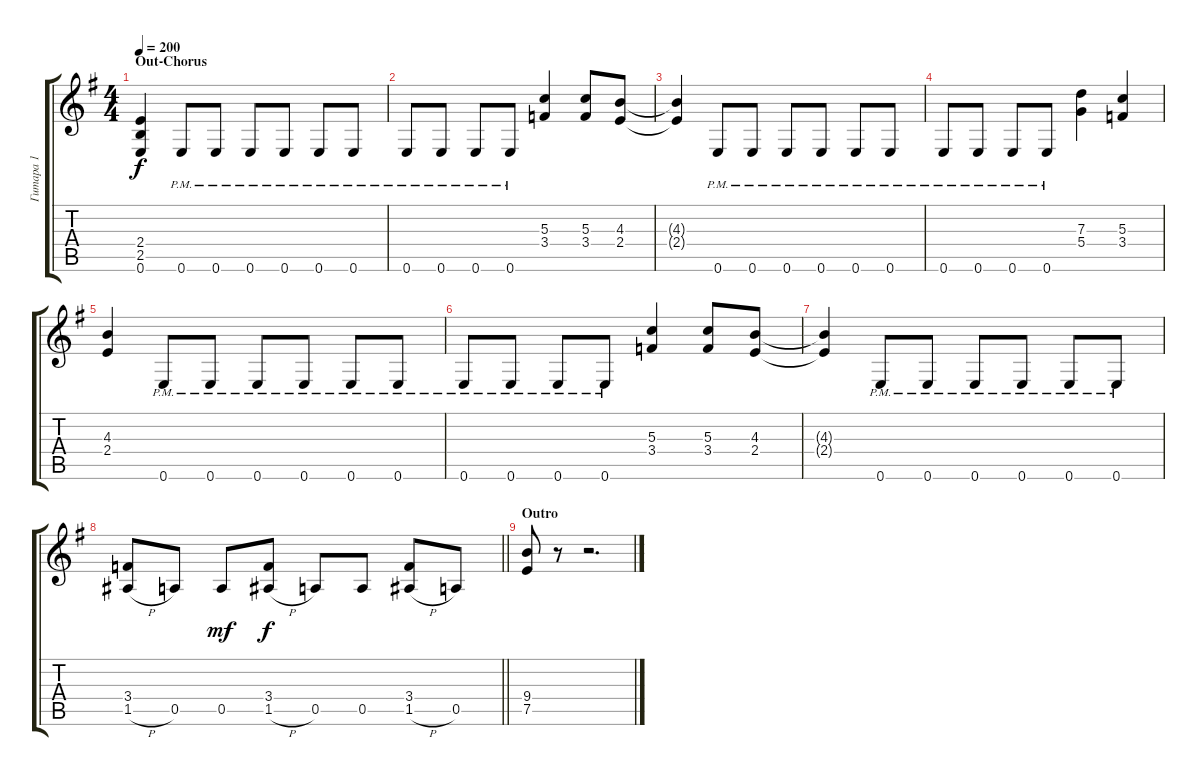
\track ("Гитара 1" "Гитара 1") {instrument distortionguitar}
\staff {score tabs}
\tuning (E4 B3 G3 D3 A2 E2) {hide}
\ts (4 4)
\section ("" "Out-Chorus")
\tempo 200
\clef g2
\ks eminor
(2.4 2.5 0.6).4{dy f} 0.6{pm}.8 0.6{pm}.8 0.6{pm}.8 0.6{pm}.8 0.6{pm}.8 0.6{pm}.8 |
0.6{pm}.8 0.6{pm}.8 0.6{pm}.8 0.6{pm}.8 (5.3 3.4).4 (5.3 3.4).8 (4.3 2.4).8 |
(4.3{t} 2.4{t}).4 0.6{pm}.8 0.6{pm}.8 0.6{pm}.8 0.6{pm}.8 0.6{pm}.8 0.6{pm}.8 |
0.6{pm}.8 0.6{pm}.8 0.6{pm}.8 0.6{pm}.8 (7.3 5.4).4 (5.3 3.4).4 |
(4.3 2.4).4 0.6{pm}.8 0.6{pm}.8 0.6{pm}.8 0.6{pm}.8 0.6{pm}.8 0.6{pm}.8 |
0.6{pm}.8 0.6{pm}.8 0.6{pm}.8 0.6{pm}.8 (5.3 3.4).4 (5.3 3.4).8 (4.3 2.4).8 |
(4.3{t} 2.4{t}).4 0.6{pm}.8 0.6{pm}.8 0.6{pm}.8 0.6{pm}.8 0.6{pm}.8 0.6{pm}.8 |
\barLineRight lightlight
(3.4 1.5{h}).8 0.5.8 0.5.8{dy mf} (3.4 1.5{h}).8{dy f} 0.5.8 0.5.8 (3.4 1.5{h}).8 0.5.8 |
\section ("" "Outro")
(9.4 7.5).8 r.8 r.2{d}
